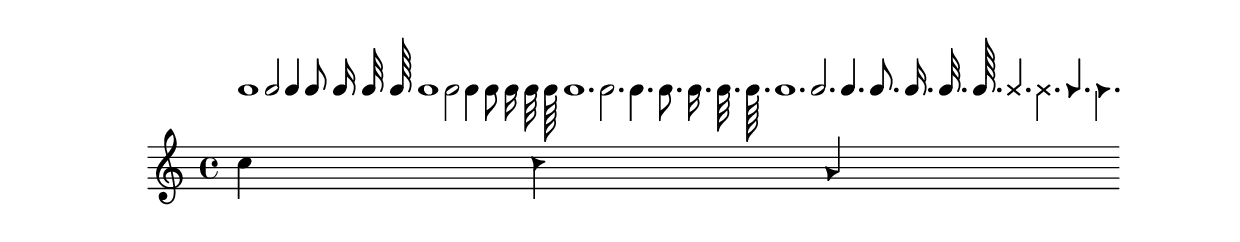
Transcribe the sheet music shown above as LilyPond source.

\header {

  texidoc = "The note markup function may be used to make metronome
 markings. It works for a variety of flag, dot and duration settings."
}
\version "2.7.39"

\relative c''
{
  c4^\markup {
    \note #"1" #1
    \note #"2" #1
    \note #"4" #1
    \note #"8" #1
    \note #"16" #1
    \note #"32" #1
    \note #"64" #1

    \note #"1" #-1
    \note #"2" #-1
    \note #"4" #-1
    \note #"8" #-1
    \note #"16" #-1
    \note #"32" #-1
    \note #"64" #-1

    \note #"1." #-1
    \note #"2." #-1
    \note #"4." #-1
    \note #"8." #-1
    \note #"16." #-1
    \note #"32." #-1
    \note #"64." #-1

    \note #"1." #1
    \note #"2." #1
    \note #"4." #1
    \note #"8." #1
    \note #"16." #1
    \note #"32." #1
    \note #"64." #1

    \override #'(style . cross)
    { \note-by-number #2 #1 #1
      \note-by-number #2 #1 #-1
    } 
    \override #'(style . triangle)
    { \note-by-number #2 #1 #1
      \note-by-number #2 #1 #-1
    }

  }

  \override NoteHead #'style = #'triangle
  c4 a
} 
